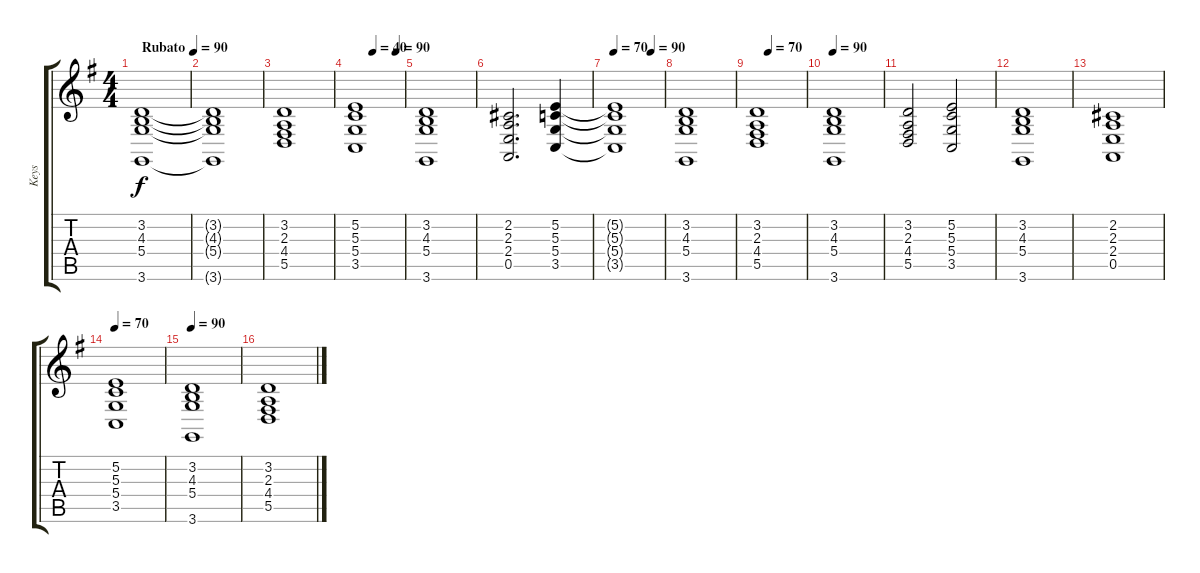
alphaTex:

\track ("Keys" "Keys") {instrument rockorgan}
\staff {score tabs}
\tuning (E4 B3 G3 D3 A2 E2) {hide}
\ts (4 4)
\tempo (90 "Rubato")
\clef g2
\ks g
(3.2 4.3 5.4 3.6).1{dy f instrument rockorgan} |
(3.2{t} 4.3{t} 5.4{t} 3.6{t}).1 |
(3.2 2.3 4.4 5.5).1 |
\tempo (40 0.375)
\tempo (90 0.84375)
(5.2 5.3 5.4 3.5).1 |
(3.2 4.3 5.4 3.6).1 |
(2.2 2.3 2.4 0.5).2{d} (5.2 5.3 5.4 3.5).4 |
\tempo 70
\tempo (90 0.75)
(5.2{t} 5.3{t} 5.4{t} 3.5{t}).1 |
(3.2 4.3 5.4 3.6).1 |
\tempo (70 0.25)
(3.2 2.3 4.4 5.5).1 |
\tempo 90
(3.2 4.3 5.4 3.6).1 |
(3.2 2.3 4.4 5.5).2 (5.2 5.3 5.4 3.5).2 |
(3.2 4.3 5.4 3.6).1 |
(2.2 2.3 2.4 0.5).1 |
\tempo 70
(5.2 5.3 5.4 3.5).1 |
\tempo 90
(3.2 4.3 5.4 3.6).1 |
(3.2 2.3 4.4 5.5).1
